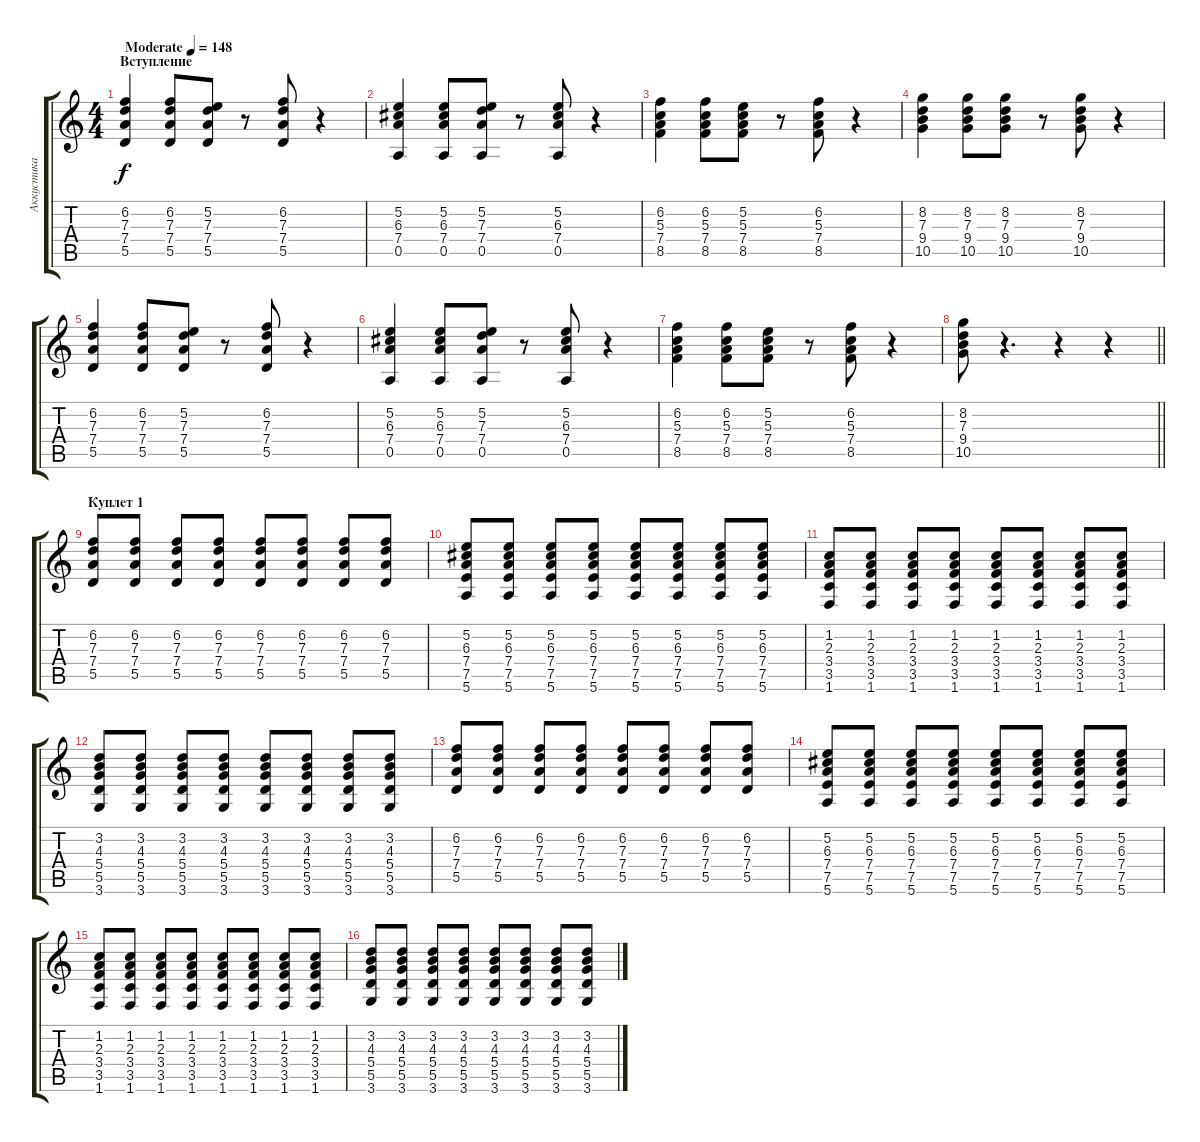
\track ("Аккустика" "Аккустика") {instrument acousticguitarsteel}
\staff {score tabs}
\tuning (E4 B3 G3 D3 A2 E2) {hide}
\ts (4 4)
\section ("" "Вступление")
\tempo (148 "Moderate")
\clef g2
\ks c
(6.2 7.3 7.4 5.5).4{dy f instrument acousticguitarsteel} (6.2 7.3 7.4 5.5).8 (5.2 7.3 7.4 5.5).8 r.8 (6.2 7.3 7.4 5.5).8 r.4 |
(5.2 6.3 7.4 0.5).4 (5.2 6.3 7.4 0.5).8 (5.2 7.3 7.4 0.5).8 r.8 (5.2 6.3 7.4 0.5).8 r.4 |
(6.2 5.3 7.4 8.5).4 (6.2 5.3 7.4 8.5).8 (5.2 5.3 7.4 8.5).8 r.8 (6.2 5.3 7.4 8.5).8 r.4 |
(8.2 7.3 9.4 10.5).4 (8.2 7.3 9.4 10.5).8 (8.2 7.3 9.4 10.5).8 r.8 (8.2 7.3 9.4 10.5).8 r.4 |
(6.2 7.3 7.4 5.5).4 (6.2 7.3 7.4 5.5).8 (5.2 7.3 7.4 5.5).8 r.8 (6.2 7.3 7.4 5.5).8 r.4 |
(5.2 6.3 7.4 0.5).4 (5.2 6.3 7.4 0.5).8 (5.2 7.3 7.4 0.5).8 r.8 (5.2 6.3 7.4 0.5).8 r.4 |
(6.2 5.3 7.4 8.5).4 (6.2 5.3 7.4 8.5).8 (5.2 5.3 7.4 8.5).8 r.8 (6.2 5.3 7.4 8.5).8 r.4 |
\barLineRight lightlight
(8.2 7.3 9.4 10.5).8 r.4{d} r.4 r.4 |
\section ("" "Куплет 1")
(6.2 7.3 7.4 5.5).8 (6.2 7.3 7.4 5.5).8 (6.2 7.3 7.4 5.5).8 (6.2 7.3 7.4 5.5).8 (6.2 7.3 7.4 5.5).8 (6.2 7.3 7.4 5.5).8 (6.2 7.3 7.4 5.5).8 (6.2 7.3 7.4 5.5).8 |
(5.2 6.3 7.4 7.5 5.6).8 (5.2 6.3 7.4 7.5 5.6).8 (5.2 6.3 7.4 7.5 5.6).8 (5.2 6.3 7.4 7.5 5.6).8 (5.2 6.3 7.4 7.5 5.6).8 (5.2 6.3 7.4 7.5 5.6).8 (5.2 6.3 7.4 7.5 5.6).8 (5.2 6.3 7.4 7.5 5.6).8 |
(1.2 2.3 3.4 3.5 1.6).8 (1.2 2.3 3.4 3.5 1.6).8 (1.2 2.3 3.4 3.5 1.6).8 (1.2 2.3 3.4 3.5 1.6).8 (1.2 2.3 3.4 3.5 1.6).8 (1.2 2.3 3.4 3.5 1.6).8 (1.2 2.3 3.4 3.5 1.6).8 (1.2 2.3 3.4 3.5 1.6).8 |
(3.2 4.3 5.4 5.5 3.6).8 (3.2 4.3 5.4 5.5 3.6).8 (3.2 4.3 5.4 5.5 3.6).8 (3.2 4.3 5.4 5.5 3.6).8 (3.2 4.3 5.4 5.5 3.6).8 (3.2 4.3 5.4 5.5 3.6).8 (3.2 4.3 5.4 5.5 3.6).8 (3.2 4.3 5.4 5.5 3.6).8 |
(6.2 7.3 7.4 5.5).8 (6.2 7.3 7.4 5.5).8 (6.2 7.3 7.4 5.5).8 (6.2 7.3 7.4 5.5).8 (6.2 7.3 7.4 5.5).8 (6.2 7.3 7.4 5.5).8 (6.2 7.3 7.4 5.5).8 (6.2 7.3 7.4 5.5).8 |
(5.2 6.3 7.4 7.5 5.6).8 (5.2 6.3 7.4 7.5 5.6).8 (5.2 6.3 7.4 7.5 5.6).8 (5.2 6.3 7.4 7.5 5.6).8 (5.2 6.3 7.4 7.5 5.6).8 (5.2 6.3 7.4 7.5 5.6).8 (5.2 6.3 7.4 7.5 5.6).8 (5.2 6.3 7.4 7.5 5.6).8 |
(1.2 2.3 3.4 3.5 1.6).8 (1.2 2.3 3.4 3.5 1.6).8 (1.2 2.3 3.4 3.5 1.6).8 (1.2 2.3 3.4 3.5 1.6).8 (1.2 2.3 3.4 3.5 1.6).8 (1.2 2.3 3.4 3.5 1.6).8 (1.2 2.3 3.4 3.5 1.6).8 (1.2 2.3 3.4 3.5 1.6).8 |
(3.2 4.3 5.4 5.5 3.6).8 (3.2 4.3 5.4 5.5 3.6).8 (3.2 4.3 5.4 5.5 3.6).8 (3.2 4.3 5.4 5.5 3.6).8 (3.2 4.3 5.4 5.5 3.6).8 (3.2 4.3 5.4 5.5 3.6).8 (3.2 4.3 5.4 5.5 3.6).8 (3.2 4.3 5.4 5.5 3.6).8
